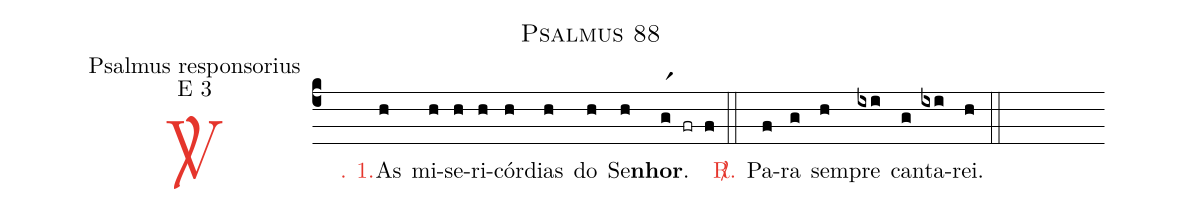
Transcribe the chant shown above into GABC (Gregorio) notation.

name: Psalmus 88;
office-part: Psalmus responsorius;
mode: E 3;
%%
(c4)

<c><sp>V/</sp>. 1.</c>() As(h) mi(h)se(h)ri(h)cór(h)dias(h) do(h) Se(h)<b>nhor</b>.(gr1 fr f)

(::)

<nlba><c><sp>R/</sp>.</c>() Pa</nlba>(f)ra(g) sem(h)pre(ixi) can(g)ta(ixi)rei.(h)

(::)
